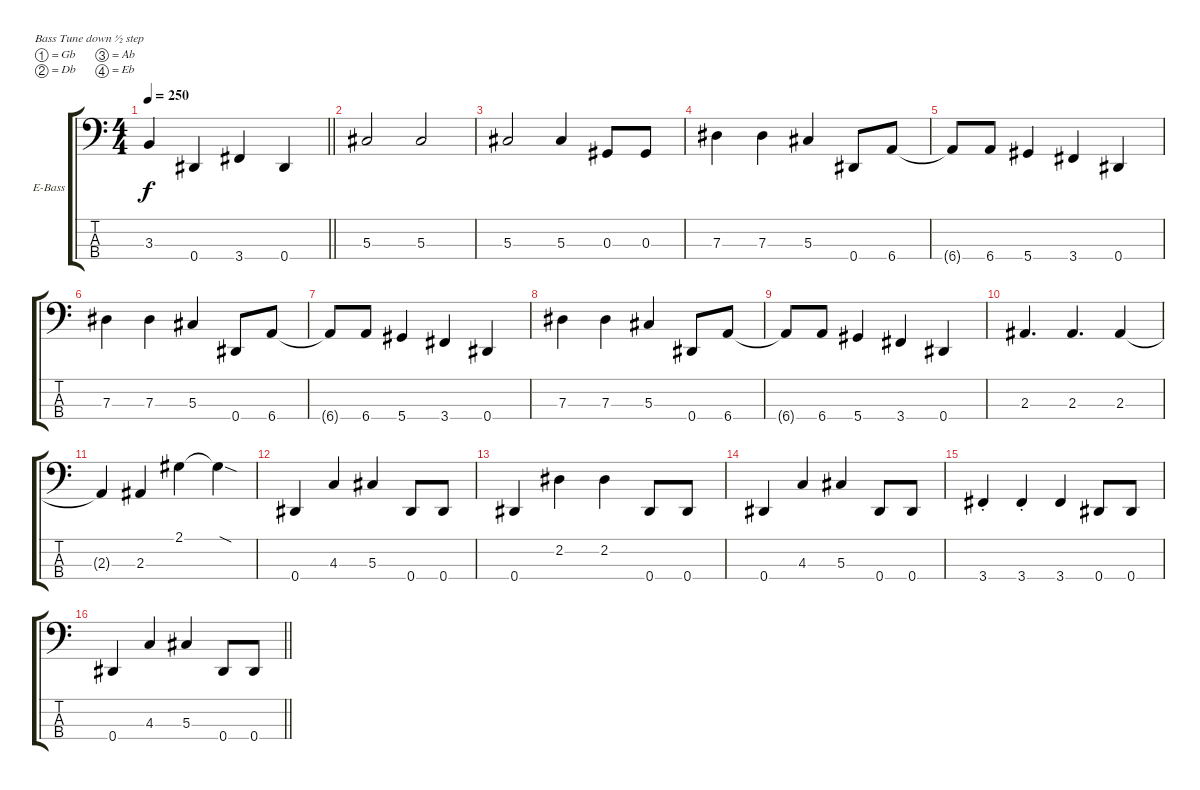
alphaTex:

\bracketExtendMode groupsimilarinstruments
\firstSystemTrackNameOrientation horizontal
\otherSystemsTrackNameOrientation horizontal
\track ("Duff McKagan" "E-Bass") {instrument electricbasspick}
\staff {score tabs}
\tuning (Gb2 Db2 Ab1 Eb1)
\ts (4 4)
\tempo 250
\clef f4
\barLineRight lightlight
\ks c
3.3.4{dy f} 0.4.4 3.4.4 0.4.4 |
5.3.2 5.3.2 |
5.3.2 5.3.4 0.3.8 0.3.8 |
7.3.4 7.3.4 5.3.4 0.4.8 6.4.8 |
6.4{t}.8 6.4.8 5.4.4 3.4.4 0.4.4 |
7.3.4 7.3.4 5.3.4 0.4.8 6.4.8 |
6.4{t}.8 6.4.8 5.4.4 3.4.4 0.4.4 |
7.3.4 7.3.4 5.3.4 0.4.8 6.4.8 |
6.4{t}.8 6.4.8 5.4.4 3.4.4 0.4.4 |
2.3.4{d} 2.3.4{d} 2.3.4 |
2.3{t}.4 2.3.4 2.1.4 2.1{sod t}.4 |
0.4.4 4.3.4 5.3.4 0.4.8 0.4.8 |
0.4.4 2.2.4 2.2.4 0.4.8 0.4.8 |
0.4.4 4.3.4 5.3.4 0.4.8 0.4.8 |
3.4{st}.4 3.4{st}.4 3.4.4 0.4.8 0.4.8 |
\barLineRight lightlight
0.4.4 4.3.4 5.3.4 0.4.8 0.4.8
